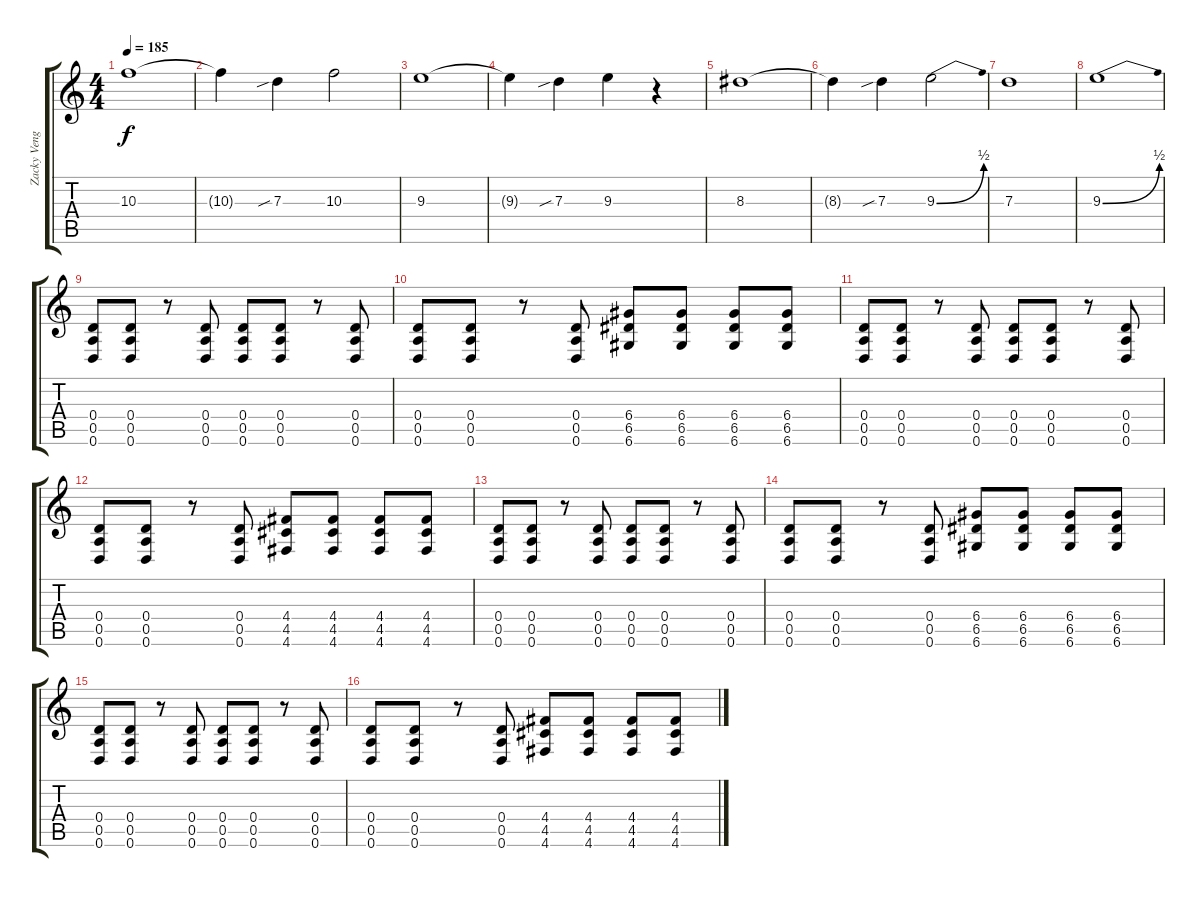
\track ("Zacky Vengeance" "Zacky Veng") {instrument distortionguitar}
\staff {score tabs}
\tuning (E4 B3 G3 D3 A2 D2) {hide}
\ts (4 4)
\tempo 185
\clef g2
\ks c
10.3.1{dy f} |
10.3{t}.4 7.3{sib}.4 10.3.2 |
9.3.1 |
9.3{t}.4 7.3{sib}.4 9.3.4 r.4 |
8.3.1 |
8.3{t}.4 7.3{sib}.4 9.3{be (bend 0 0 60 2)}.2 |
7.3.1 |
9.3{be (bend 0 0 60 2)}.1 |
(0.4 0.5 0.6).8 (0.4 0.5 0.6).8 r.8 (0.4 0.5 0.6).8 (0.4 0.5 0.6).8 (0.4 0.5 0.6).8 r.8 (0.4 0.5 0.6).8 |
(0.4 0.5 0.6).8 (0.4 0.5 0.6).8 r.8 (0.4 0.5 0.6).8 (6.4 6.5 6.6).8 (6.4 6.5 6.6).8 (6.4 6.5 6.6).8 (6.4 6.5 6.6).8 |
(0.4 0.5 0.6).8 (0.4 0.5 0.6).8 r.8 (0.4 0.5 0.6).8 (0.4 0.5 0.6).8 (0.4 0.5 0.6).8 r.8 (0.4 0.5 0.6).8 |
(0.4 0.5 0.6).8 (0.4 0.5 0.6).8 r.8 (0.4 0.5 0.6).8 (4.4 4.5 4.6).8 (4.4 4.5 4.6).8 (4.4 4.5 4.6).8 (4.4 4.5 4.6).8 |
(0.4 0.5 0.6).8 (0.4 0.5 0.6).8 r.8 (0.4 0.5 0.6).8 (0.4 0.5 0.6).8 (0.4 0.5 0.6).8 r.8 (0.4 0.5 0.6).8 |
(0.4 0.5 0.6).8 (0.4 0.5 0.6).8 r.8 (0.4 0.5 0.6).8 (6.4 6.5 6.6).8 (6.4 6.5 6.6).8 (6.4 6.5 6.6).8 (6.4 6.5 6.6).8 |
(0.4 0.5 0.6).8 (0.4 0.5 0.6).8 r.8 (0.4 0.5 0.6).8 (0.4 0.5 0.6).8 (0.4 0.5 0.6).8 r.8 (0.4 0.5 0.6).8 |
(0.4 0.5 0.6).8 (0.4 0.5 0.6).8 r.8 (0.4 0.5 0.6).8 (4.4 4.5 4.6).8 (4.4 4.5 4.6).8 (4.4 4.5 4.6).8 (4.4 4.5 4.6).8
